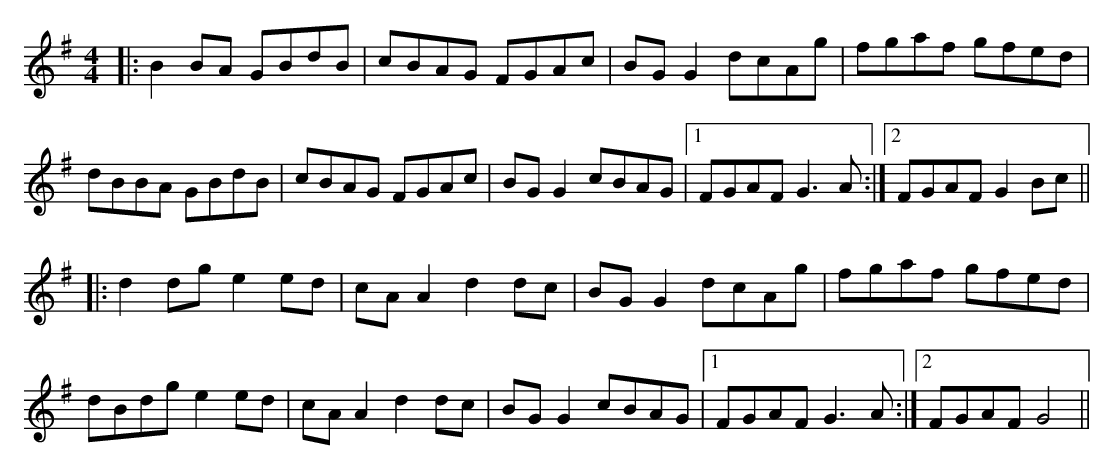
X:1
M:4/4
K:G
|:B2 BA GBdB|cBAG FGAc|BG G2 dcAg|fgaf gfed|
dBBA GBdB|cBAG FGAc|BG G2 cBAG|1 FGAF G3 A:|2 FGAF G2 Bc||
|:d2 dg e2 ed|cA A2 d2 dc|BG G2 dcAg|fgaf gfed|
dBdg e2 ed|cA A2 d2 dc|BG G2 cBAG|1 FGAF G3 A:|2 FGAF G4||
